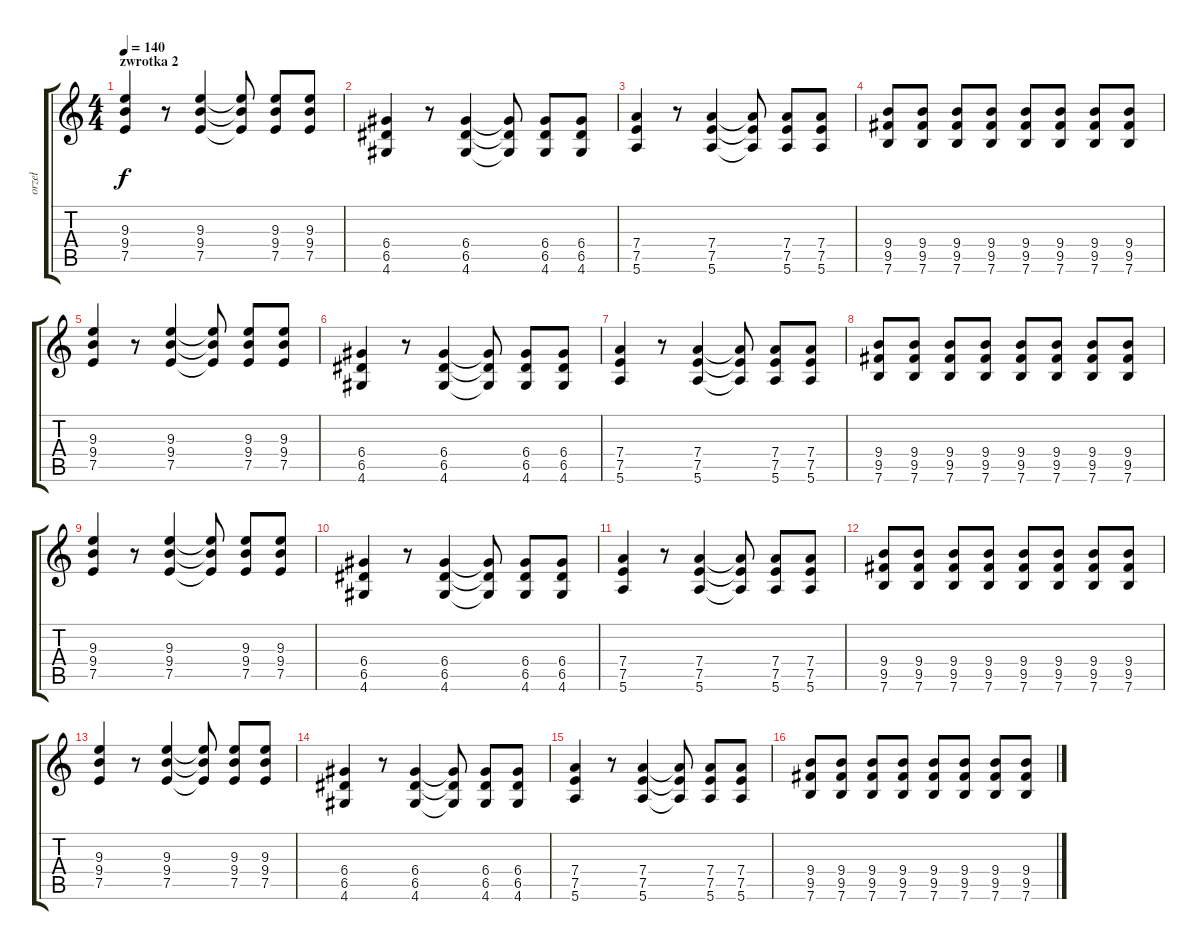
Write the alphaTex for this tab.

\track ("orzeł" "orzeł") {instrument overdrivenguitar}
\staff {score tabs}
\tuning (E4 B3 G3 D3 A2 E2) {hide}
\ts (4 4)
\section ("" "zwrotka 2")
\tempo 140
\clef g2
\ks c
(9.3 9.4 7.5).4{dy f} r.8 (9.3 9.4 7.5).4 (9.3{t} 9.4{t} 7.5{t}).8 (9.3 9.4 7.5).8 (9.3 9.4 7.5).8 |
(6.4 6.5 4.6).4 r.8 (6.4 6.5 4.6).4 (6.4{t} 6.5{t} 4.6{t}).8 (6.4 6.5 4.6).8 (6.4 6.5 4.6).8 |
(7.4 7.5 5.6).4 r.8 (7.4 7.5 5.6).4 (7.4{t} 7.5{t} 5.6{t}).8 (7.4 7.5 5.6).8 (7.4 7.5 5.6).8 |
(9.4 9.5 7.6).8 (9.4 9.5 7.6).8 (9.4 9.5 7.6).8 (9.4 9.5 7.6).8 (9.4 9.5 7.6).8 (9.4 9.5 7.6).8 (9.4 9.5 7.6).8 (9.4 9.5 7.6).8 |
(9.3 9.4 7.5).4 r.8 (9.3 9.4 7.5).4 (9.3{t} 9.4{t} 7.5{t}).8 (9.3 9.4 7.5).8 (9.3 9.4 7.5).8 |
(6.4 6.5 4.6).4 r.8 (6.4 6.5 4.6).4 (6.4{t} 6.5{t} 4.6{t}).8 (6.4 6.5 4.6).8 (6.4 6.5 4.6).8 |
(7.4 7.5 5.6).4 r.8 (7.4 7.5 5.6).4 (7.4{t} 7.5{t} 5.6{t}).8 (7.4 7.5 5.6).8 (7.4 7.5 5.6).8 |
(9.4 9.5 7.6).8 (9.4 9.5 7.6).8 (9.4 9.5 7.6).8 (9.4 9.5 7.6).8 (9.4 9.5 7.6).8 (9.4 9.5 7.6).8 (9.4 9.5 7.6).8 (9.4 9.5 7.6).8 |
(9.3 9.4 7.5).4 r.8 (9.3 9.4 7.5).4 (9.3{t} 9.4{t} 7.5{t}).8 (9.3 9.4 7.5).8 (9.3 9.4 7.5).8 |
(6.4 6.5 4.6).4 r.8 (6.4 6.5 4.6).4 (6.4{t} 6.5{t} 4.6{t}).8 (6.4 6.5 4.6).8 (6.4 6.5 4.6).8 |
(7.4 7.5 5.6).4 r.8 (7.4 7.5 5.6).4 (7.4{t} 7.5{t} 5.6{t}).8 (7.4 7.5 5.6).8 (7.4 7.5 5.6).8 |
(9.4 9.5 7.6).8 (9.4 9.5 7.6).8 (9.4 9.5 7.6).8 (9.4 9.5 7.6).8 (9.4 9.5 7.6).8 (9.4 9.5 7.6).8 (9.4 9.5 7.6).8 (9.4 9.5 7.6).8 |
(9.3 9.4 7.5).4 r.8 (9.3 9.4 7.5).4 (9.3{t} 9.4{t} 7.5{t}).8 (9.3 9.4 7.5).8 (9.3 9.4 7.5).8 |
(6.4 6.5 4.6).4 r.8 (6.4 6.5 4.6).4 (6.4{t} 6.5{t} 4.6{t}).8 (6.4 6.5 4.6).8 (6.4 6.5 4.6).8 |
(7.4 7.5 5.6).4 r.8 (7.4 7.5 5.6).4 (7.4{t} 7.5{t} 5.6{t}).8 (7.4 7.5 5.6).8 (7.4 7.5 5.6).8 |
(9.4 9.5 7.6).8 (9.4 9.5 7.6).8 (9.4 9.5 7.6).8 (9.4 9.5 7.6).8 (9.4 9.5 7.6).8 (9.4 9.5 7.6).8 (9.4 9.5 7.6).8 (9.4 9.5 7.6).8
